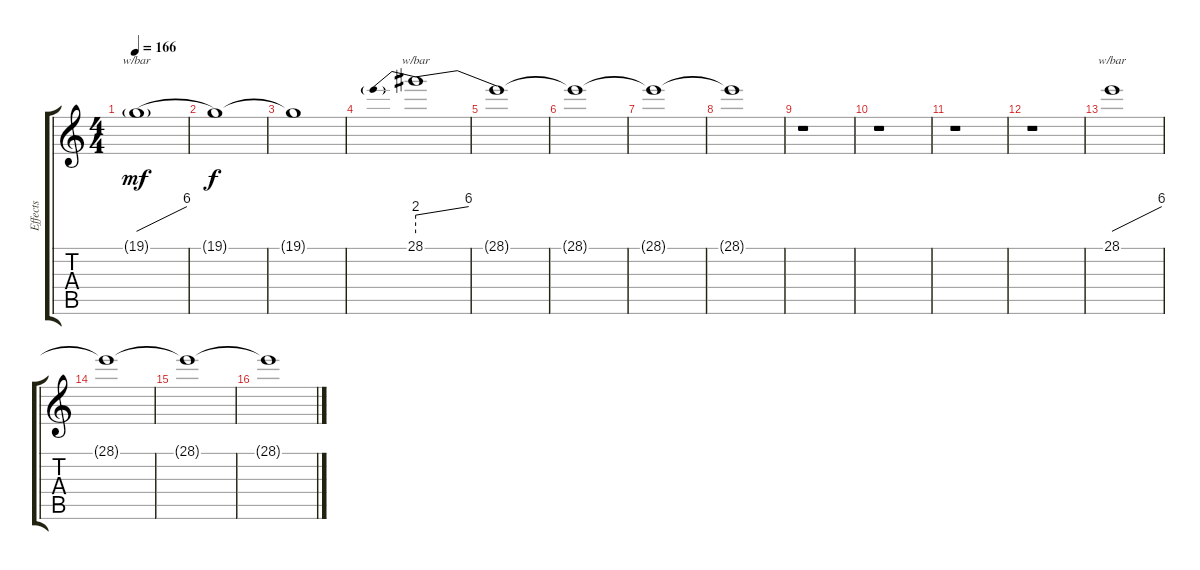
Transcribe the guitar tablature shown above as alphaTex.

\track ("Effects" "Effects") {instrument fx5brightness}
\staff {score tabs}
\tuning (C4 G3 Eb3 Bb2 F2 C2) {hide}
\ts (4 4)
\tempo 166
\clef g2
\ks c
19.1{g}.1{tbe (dive default 0 0 60 24) dy mf balance 2 instrument pad4choir} |
19.1{t}.1{dy f} |
19.1{t}.1 |
28.1.1{tbe (predivedive default 0 8 60 24)} |
28.1{t}.1 |
28.1{t}.1 |
28.1{t}.1 |
28.1{t}.1 |
r.1 |
r.1 |
r.1 |
r.1 |
28.1.1{tbe (dive default 0 0 60 24)} |
28.1{t}.1 |
28.1{t}.1 |
28.1{t}.1
